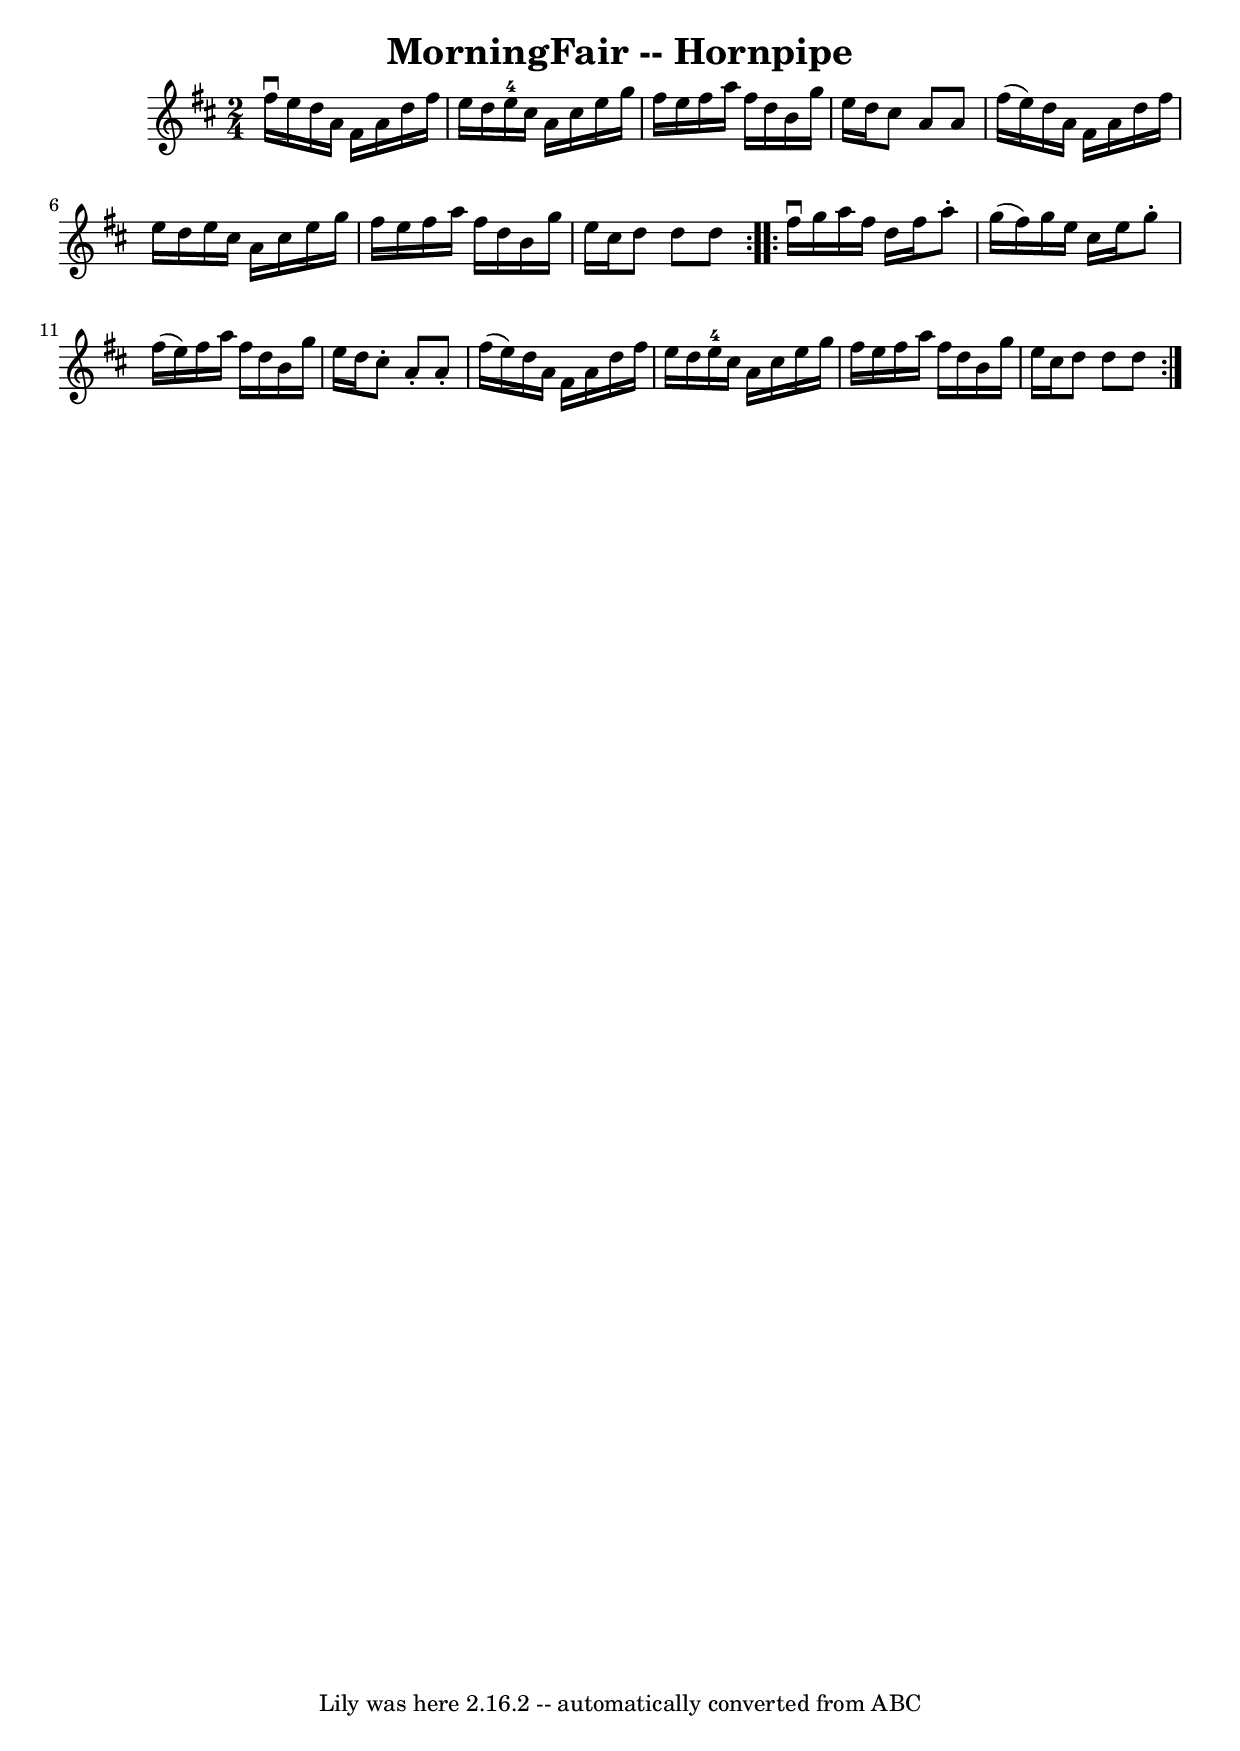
\version "2.7.40"
\include "Mammoth.ily"
\header {
	%% book = "Cole's 1000 Fiddle Tunes"
	crossRefNumber = "1"
	footnotes = ""
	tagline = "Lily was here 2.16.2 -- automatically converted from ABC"
	title = "MorningFair -- Hornpipe"
}
voicedefault =  {


\repeat volta 2 {
\time 2/4 
\key d \major fis''16^\downbow e''16  |
 d''16 a'16   
 fis'16 a'16 d''16 fis''16 e''16 d''16  |
 e''16-4   
cis''16 a'16 cis''16 e''16 g''16 fis''16 e''16  |
   
fis''16 a''16 fis''16 d''16 b'16 g''16 e''16 d''16  
|
 cis''8 a'8 a'8 fis''16 (e''16) |
 d''16    
a'16 fis'16 a'16 d''16 fis''16 e''16 d''16  |
 e''16  
 cis''16 a'16 cis''16 e''16 g''16 fis''16 e''16  |
   
fis''16 a''16 fis''16 d''16 b'16 g''16 e''16 cis''16  
|
 d''8 d''8 d''8  }     \repeat volta 2 { fis''16^\downbow   
g''16  |
 a''16 fis''16 d''16 fis''16 a''8 -. g''16 (
fis''16) |
 g''16 e''16 cis''16 e''16 g''8 -. fis''16 
(e''16) |
 fis''16 a''16 fis''16 d''16 b'16 g''16  
 e''16 d''16  |
 cis''8 -. a'8 -. a'8 -. fis''16 (e''16  
-) |
 d''16 a'16 fis'16 a'16 d''16 fis''16 e''16    
d''16  |
 e''16-4 cis''16 a'16 cis''16 e''16 g''16    
fis''16 e''16  |
 fis''16 a''16 fis''16 d''16 b'16    
g''16 e''16 cis''16  |
 d''8 d''8 d''8  }   
}

\score{
    <<

	\context Staff="default"
	{
	    \voicedefault 
	}

    >>
	\layout {
	}
	\midi {}
}
